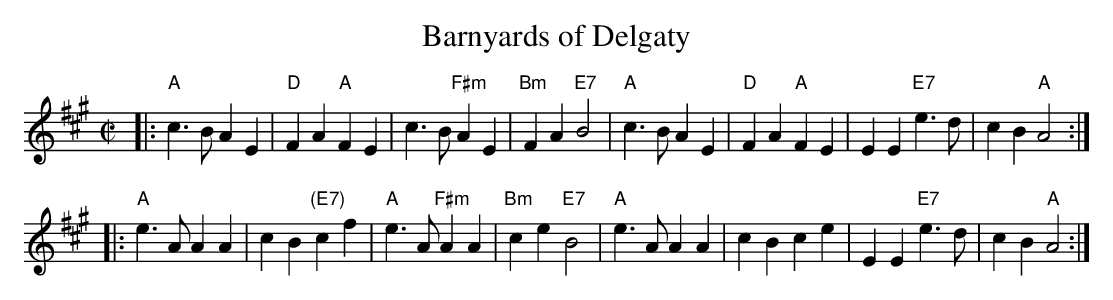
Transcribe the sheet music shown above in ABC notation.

X:1
T: Barnyards of Delgaty
M: C|
L: 1/4
K: A
|:\
"A"c>B AE | "D"FA "A"FE | c>B "F#m"AE | "Bm"FA "E7"B2 |\
"A"c>B AE | "D"FA "A"FE | EE "E7"e>d | cB "A"A2 :|
|:\
"A"e>A AA | cB "(E7)"cf |  "A"e>A "F#m"AA | "Bm"ce "E7"B2 |\
"A"e>A AA | cB ce |  EE "E7"e>d | cB "A"A2 :|
